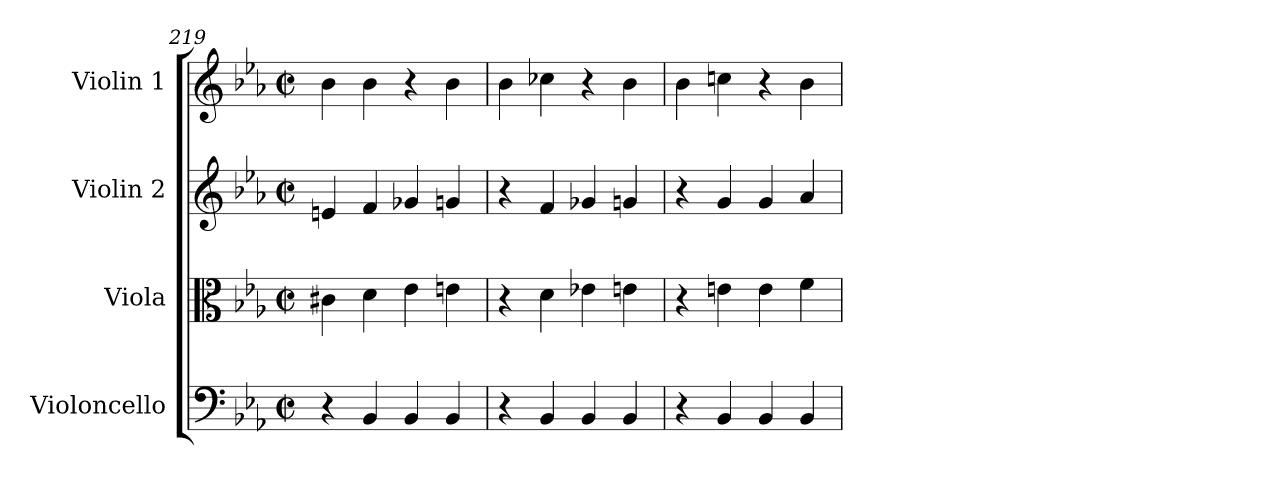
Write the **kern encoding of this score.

**kern	**kern	**kern	**kern
*part4	*part3	*part2	*part1
*staff4	*staff3	*staff2	*staff1
*I"Violoncello	*I"Viola	*I"Violin 2	*I"Violin 1
*I'Vc	*I'Vla	*I'Vln	*I'Vln
*clefF4	*clefC3	*clefG2	*clefG2
*k[b-e-a-]	*k[b-e-a-]	*k[b-e-a-]	*k[b-e-a-]
*M2/2	*M2/2	*M2/2	*M2/2
*met(c|)	*met(c|)	*met(c|)	*met(c|)
=219	=219	=219	=219
4r	4c#X\	4en/	4b-\
4BB-/	4d\	4f/	4b-\
4BB-/	4e-\	4g-X/	4r
4BB-/	4en\	4gn/	4b-\
=220	=220	=220	=220
4r	4r	4r	4b-\
4BB-/	4d\	4f/	4cc-X\
4BB-/	4e-X\	4g-X/	4r
4BB-/	4en\	4gn/	4b-\
=221	=221	=221	=221
4r	4r	4r	4b-\
4BB-/	4en\	4g/	4ccn\
4BB-/	4e\	4g/	4r
4BB-/	4f\	4a-/	4b-\
=	=	=	=
*-	*-	*-	*-
